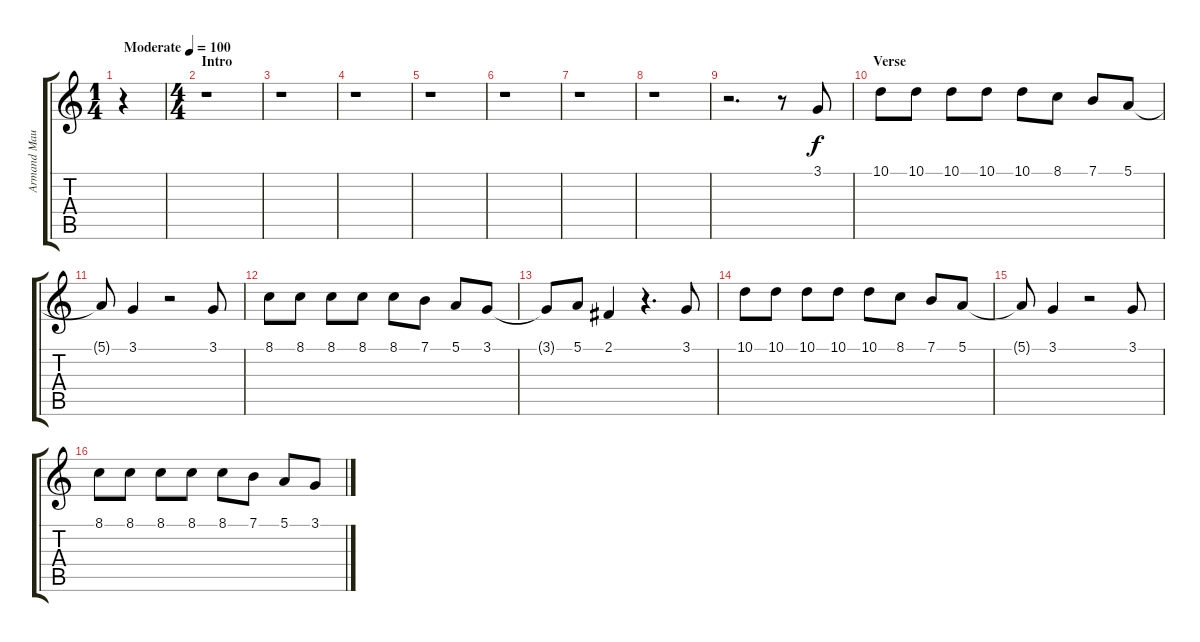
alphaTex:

\track ("Armand Maulana" "Armand Mau") {instrument violin}
\staff {score tabs}
\tuning (E4 B3 G3 D3 A2 E2) {hide}
\ts (1 4)
\tempo (100 "Moderate")
\clef g2
\ks c
r.4{dy f instrument violin} |
\ts (4 4)
\section ("" "Intro")
r.1 |
r.1 |
r.1 |
r.1 |
r.1 |
r.1 |
r.1 |
r.2{d} r.8 3.1.8 |
\section ("" "Verse")
10.1.8 10.1.8 10.1.8 10.1.8 10.1.8 8.1.8 7.1.8 5.1.8 |
5.1{t}.8 3.1.4 r.2 3.1.8 |
8.1.8 8.1.8 8.1.8 8.1.8 8.1.8 7.1.8 5.1.8 3.1.8 |
3.1{t}.8 5.1.8 2.1.4 r.4{d} 3.1.8 |
10.1.8 10.1.8 10.1.8 10.1.8 10.1.8 8.1.8 7.1.8 5.1.8 |
5.1{t}.8 3.1.4 r.2 3.1.8 |
8.1.8 8.1.8 8.1.8 8.1.8 8.1.8 7.1.8 5.1.8 3.1.8
